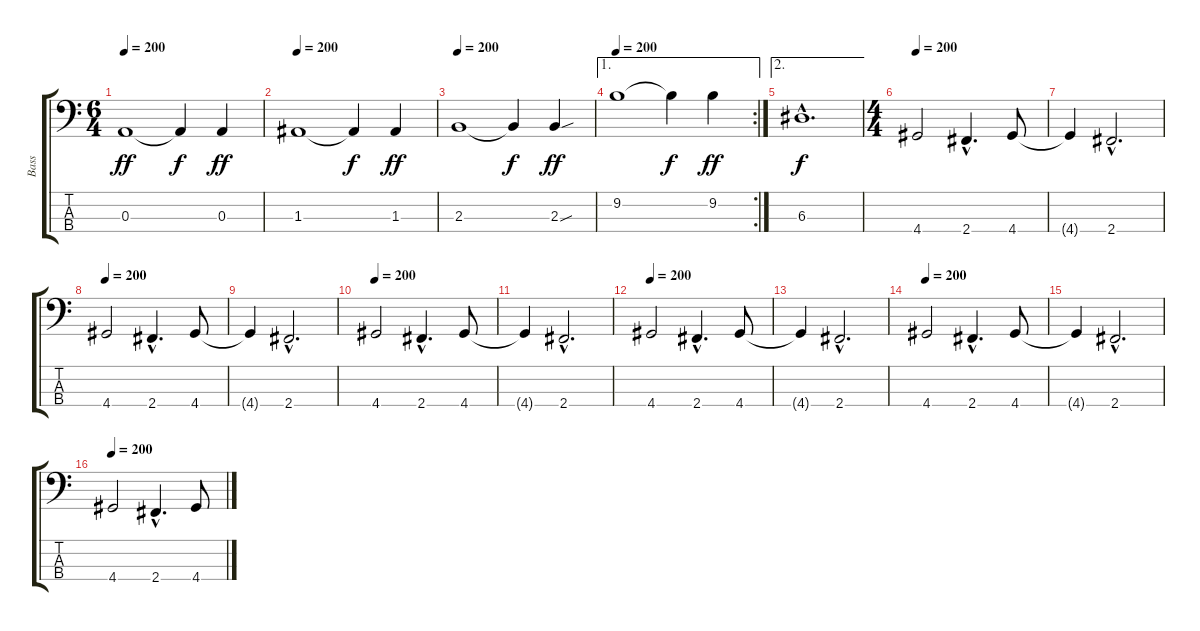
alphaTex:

\track ("Bass" "Bass") {instrument electricbassfinger}
\staff {score tabs}
\tuning (G2 D2 A1 E1) {hide}
\ts (6 4)
\tempo 200
\clef f4
\ks c
0.3.1{dy ff} 0.3{t}.4{dy f} 0.3.4{dy ff} |
\tempo 200
1.3.1 1.3{t}.4{dy f} 1.3.4{dy ff} |
\tempo 200
2.3.1 2.3{t}.4{dy f} 2.3{sou}.4{dy ff} |
\ae 1
\rc 2
\tempo 200
9.2.1 9.2{t}.4{dy f} 9.2.4{dy ff} |
\ae 2
6.3{hac}.1{d dy f} |
\ts (4 4)
\tempo 200
4.4.2 2.4{hac}.4{d} 4.4.8 |
4.4{t}.4 2.4{hac}.2{d} |
\tempo 200
4.4.2 2.4{hac}.4{d} 4.4.8 |
4.4{t}.4 2.4{hac}.2{d} |
\tempo 200
4.4.2 2.4{hac}.4{d} 4.4.8 |
4.4{t}.4 2.4{hac}.2{d} |
\tempo 200
4.4.2 2.4{hac}.4{d} 4.4.8 |
4.4{t}.4 2.4{hac}.2{d} |
\tempo 200
4.4.2 2.4{hac}.4{d} 4.4.8 |
4.4{t}.4 2.4{hac}.2{d} |
\tempo 200
4.4.2 2.4{hac}.4{d} 4.4.8
